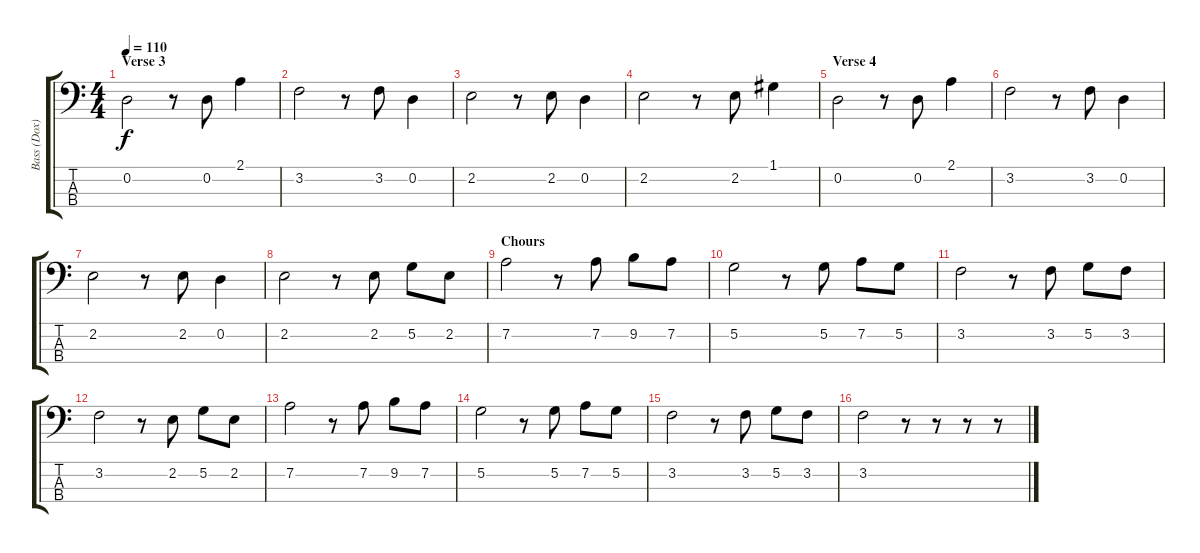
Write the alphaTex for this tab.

\track ("Bass (Dox)" "Bass (Dox)") {instrument acousticguitarnylon}
\staff {score tabs}
\tuning (G2 D2 A1 E1) {hide}
\ts (4 4)
\section ("" "Verse 3")
\tempo 110
\clef f4
\ks c
0.2.2{dy f} r.8 0.2.8 2.1.4 |
3.2.2 r.8 3.2.8 0.2.4 |
2.2.2 r.8 2.2.8 0.2.4 |
2.2.2 r.8 2.2.8 1.1.4 |
\section ("" "Verse 4")
0.2.2 r.8 0.2.8 2.1.4 |
3.2.2 r.8 3.2.8 0.2.4 |
2.2.2 r.8 2.2.8 0.2.4 |
2.2.2 r.8 2.2.8 5.2.8 2.2.8 |
\section ("" "Chours")
7.2.2 r.8 7.2.8 9.2.8 7.2.8 |
5.2.2 r.8 5.2.8 7.2.8 5.2.8 |
3.2.2 r.8 3.2.8 5.2.8 3.2.8 |
3.2.2 r.8 2.2.8 5.2.8 2.2.8 |
7.2.2 r.8 7.2.8 9.2.8 7.2.8 |
5.2.2 r.8 5.2.8 7.2.8 5.2.8 |
3.2.2 r.8 3.2.8 5.2.8 3.2.8 |
3.2.2 r.8 r.8 r.8 r.8
